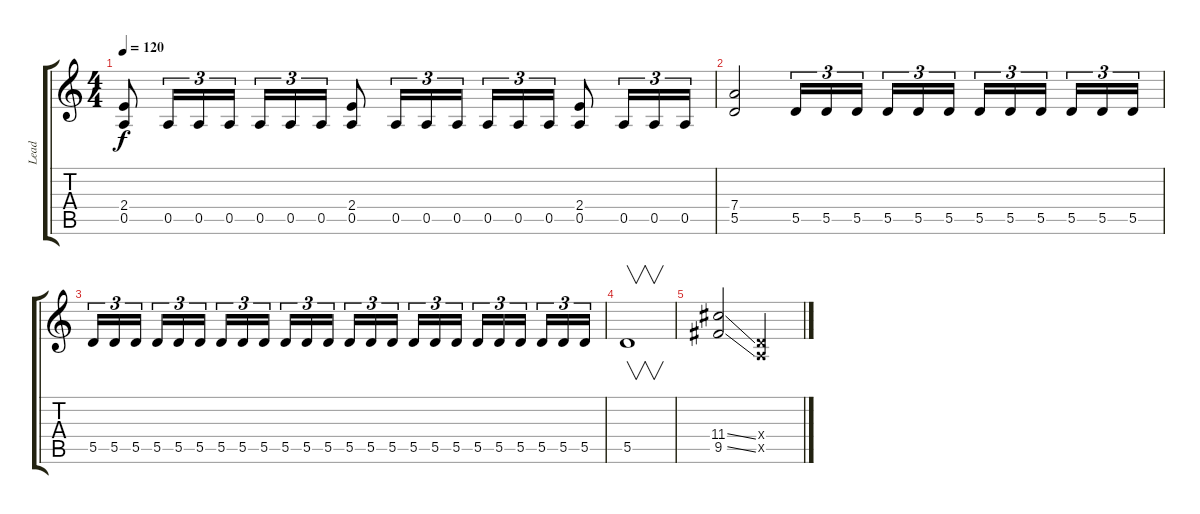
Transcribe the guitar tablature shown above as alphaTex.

\track ("Lead" "Lead") {instrument distortionguitar}
\staff {score tabs}
\tuning (E4 B3 G3 D3 A2 E2) {hide}
\ts (4 4)
\tempo 120
\clef g2
\ks c
(2.4 0.5).8{dy f} 0.5.16{tu (3 2)} 0.5.16{tu (3 2)} 0.5.16{tu (3 2)} 0.5.16{tu (3 2)} 0.5.16{tu (3 2)} 0.5.16{tu (3 2)} (2.4 0.5).8 0.5.16{tu (3 2)} 0.5.16{tu (3 2)} 0.5.16{tu (3 2)} 0.5.16{tu (3 2)} 0.5.16{tu (3 2)} 0.5.16{tu (3 2)} (2.4 0.5).8 0.5.16{tu (3 2)} 0.5.16{tu (3 2)} 0.5.16{tu (3 2)} |
(7.4 5.5).2 5.5.16{tu (3 2)} 5.5.16{tu (3 2)} 5.5.16{tu (3 2)} 5.5.16{tu (3 2)} 5.5.16{tu (3 2)} 5.5.16{tu (3 2)} 5.5.16{tu (3 2)} 5.5.16{tu (3 2)} 5.5.16{tu (3 2)} 5.5.16{tu (3 2)} 5.5.16{tu (3 2)} 5.5.16{tu (3 2)} |
5.5.16{tu (3 2)} 5.5.16{tu (3 2)} 5.5.16{tu (3 2)} 5.5.16{tu (3 2)} 5.5.16{tu (3 2)} 5.5.16{tu (3 2)} 5.5.16{tu (3 2)} 5.5.16{tu (3 2)} 5.5.16{tu (3 2)} 5.5.16{tu (3 2)} 5.5.16{tu (3 2)} 5.5.16{tu (3 2)} 5.5.16{tu (3 2)} 5.5.16{tu (3 2)} 5.5.16{tu (3 2)} 5.5.16{tu (3 2)} 5.5.16{tu (3 2)} 5.5.16{tu (3 2)} 5.5.16{tu (3 2)} 5.5.16{tu (3 2)} 5.5.16{tu (3 2)} 5.5.16{tu (3 2)} 5.5.16{tu (3 2)} 5.5.16{tu (3 2)} |
5.5.1{v} |
(11.4{ss} 9.5{ss}).2 (0.4{x} 0.5{x}).2
